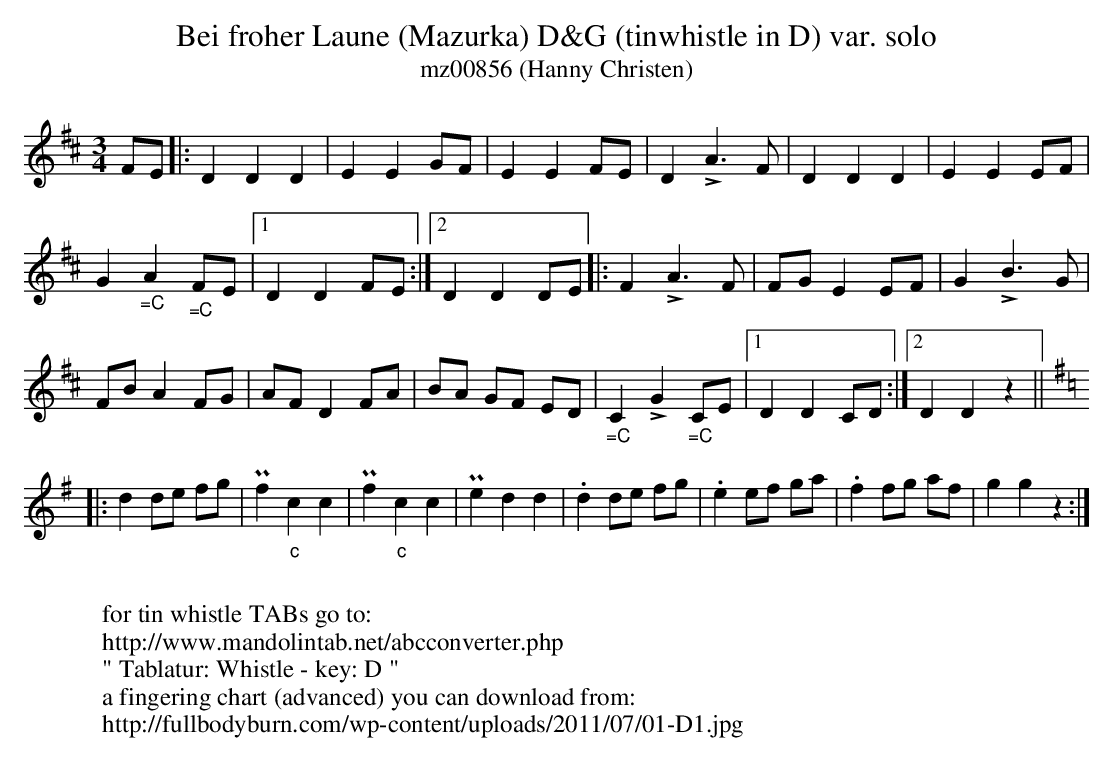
X:1
T:Bei froher Laune (Mazurka) D&G (tinwhistle in D) var. solo
T: mz00856 (Hanny Christen)
M:3/4
L:1/8
K:D transpose=12
FE |: D2D2D2 | E2E2GF | E2E2 FE | D2!>!A3F | D2D2D2 | \
E2E2EF |
G2"_=C"A2"_=C"FE |1 D2D2FE :|2 D2D2DE |: F2!>!A3F | \
FGE2EF | G2!>!B3G |
FBA2FG | AFD2FA | BA GF ED | \
"_=C"C2!>!G2"_=C"CE |1 D2D2CD :|2 D2D2z2 || [K:G]
|: d2de fg | Pf2"_c"c2c2 | Pf2"_c"c2c2 | \
Pe2d2d2 | .d2de fg | .e2ef ga | .f2fg af | g2g2z2 :|
W:
W:for tin whistle TABs go to:
W:http://www.mandolintab.net/abcconverter.php
W:" Tablatur: Whistle - key: D "
W:a fingering chart (advanced) you can download from:
W:http://fullbodyburn.com/wp-content/uploads/2011/07/01-D1.jpg
